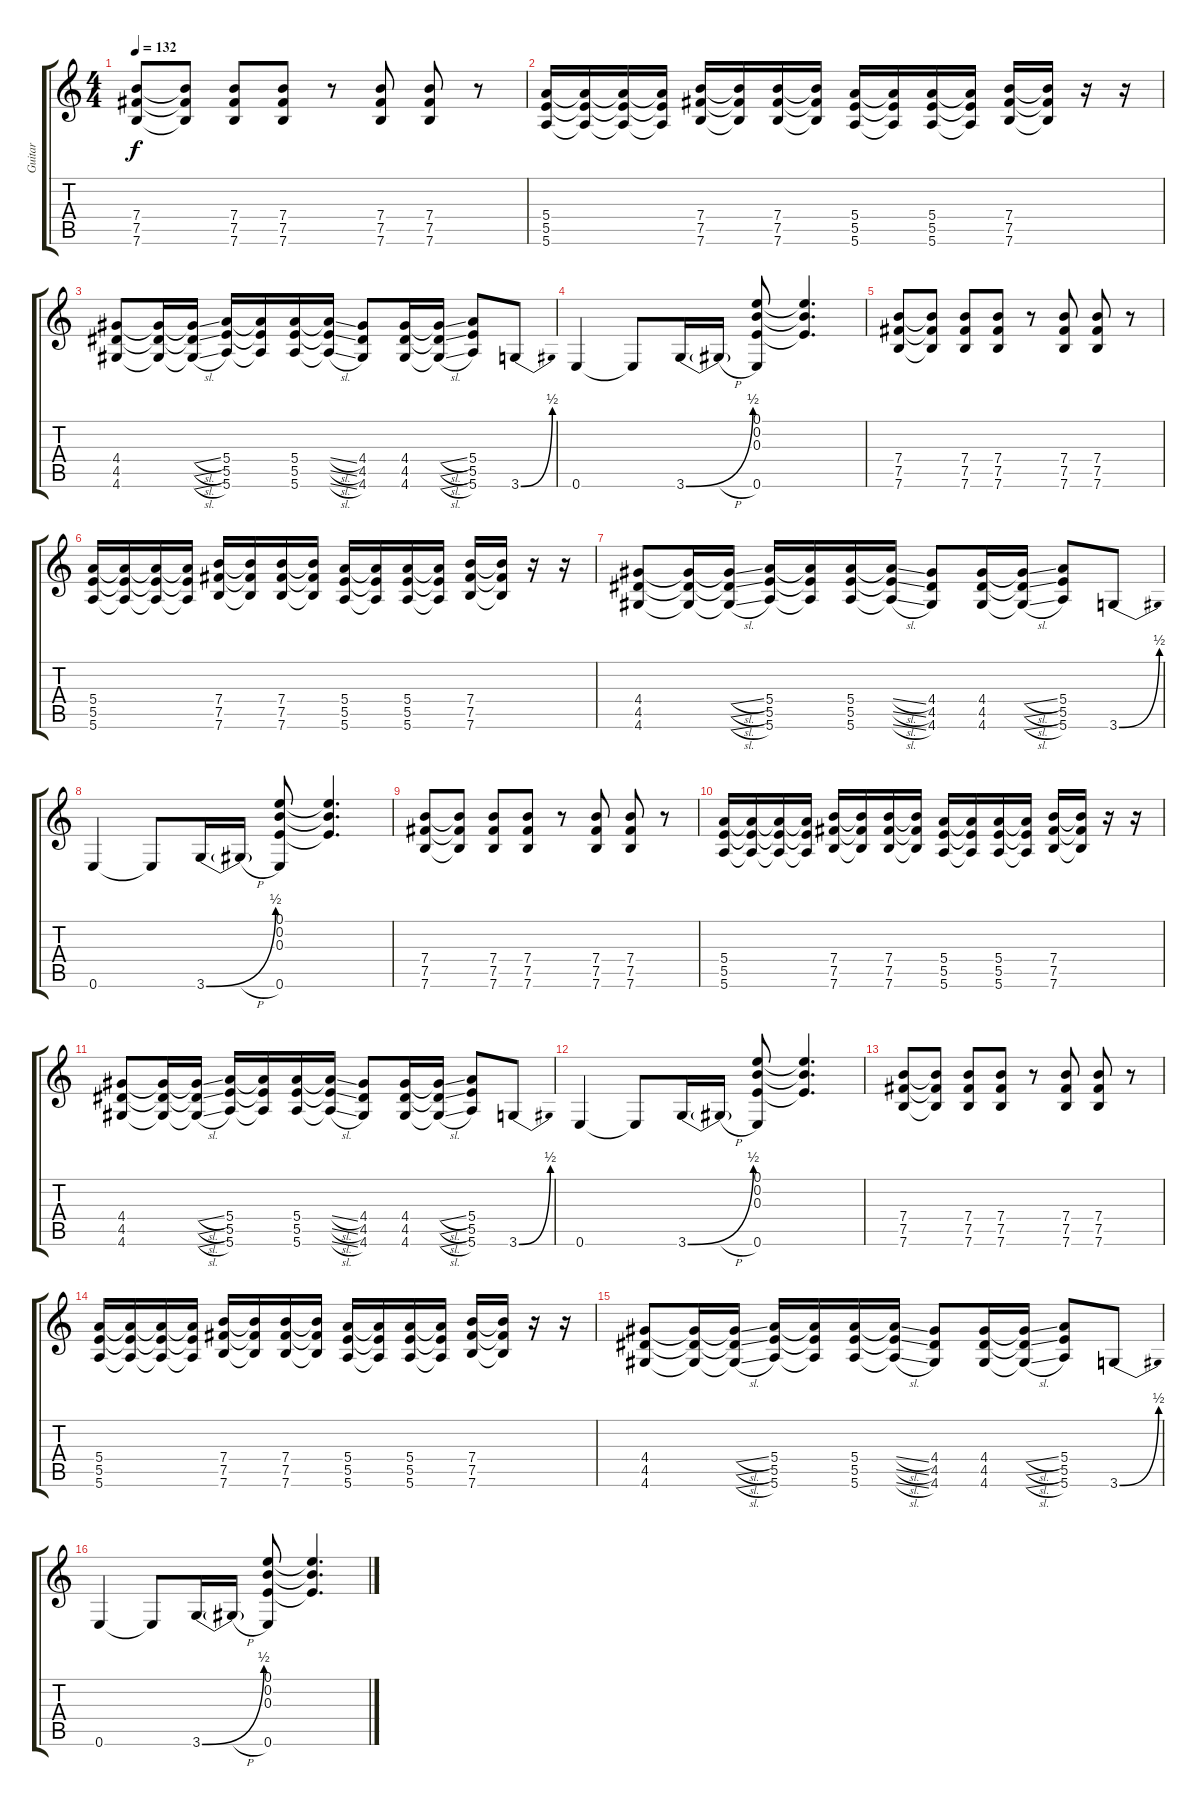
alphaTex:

\track ("Guitar" "Guitar") {instrument distortionguitar}
\staff {score tabs}
\tuning (E4 B3 E3 E3 B2 E2) {hide}
\ts (4 4)
\tempo 132
\clef g2
\ks c
(7.4 7.5 7.6).8{dy f} (7.4{t} 7.5{t} 7.6{t}).8 (7.4 7.5 7.6).8 (7.4 7.5 7.6).8 r.8 (7.4 7.5 7.6).8 (7.4 7.5 7.6).8 r.8 |
(5.4 5.5 5.6).16 (5.4{t} 5.5{t} 5.6{t}).16 (5.4{t} 5.5{t} 5.6{t}).16 (5.4{t} 5.5{t} 5.6{t}).16 (7.4 7.5 7.6).16 (7.4{t} 7.5{t} 7.6{t}).16 (7.4 7.5 7.6).16 (7.4{t} 7.5{t} 7.6{t}).16 (5.4 5.5 5.6).16 (5.4{t} 5.5{t} 5.6{t}).16 (5.4 5.5 5.6).16 (5.4{t} 5.5{t} 5.6{t}).16 (7.4 7.5 7.6).16 (7.4{t} 7.5{t} 7.6{t}).16 r.16 r.16 |
(4.4 4.5 4.6).8 (4.4{t} 4.5{t} 4.6{t}).16 (4.4{sl t} 4.5{sl t} 4.6{sl t}).16 (5.4 5.5 5.6).16 (5.4{t} 5.5{t} 5.6{t}).16 (5.4 5.5 5.6).16 (5.4{sl t} 5.5{sl t} 5.6{sl t}).16 (4.4 4.5 4.6).8 (4.4 4.5 4.6).16 (4.4{sl t} 4.5{sl t} 4.6{sl t}).16 (5.4 5.5 5.6).8 3.6{be (bend 0 0 60 2)}.8 |
0.6.4 0.6{t}.8 3.6{be (bend 0 0 60 2)}.16 3.6{h t}.16 (0.1 0.2 0.3 0.6).8 (0.1{t} 0.2{t} 0.3{t}).4{d} |
(7.4 7.5 7.6).8 (7.4{t} 7.5{t} 7.6{t}).8 (7.4 7.5 7.6).8 (7.4 7.5 7.6).8 r.8 (7.4 7.5 7.6).8 (7.4 7.5 7.6).8 r.8 |
(5.4 5.5 5.6).16 (5.4{t} 5.5{t} 5.6{t}).16 (5.4{t} 5.5{t} 5.6{t}).16 (5.4{t} 5.5{t} 5.6{t}).16 (7.4 7.5 7.6).16 (7.4{t} 7.5{t} 7.6{t}).16 (7.4 7.5 7.6).16 (7.4{t} 7.5{t} 7.6{t}).16 (5.4 5.5 5.6).16 (5.4{t} 5.5{t} 5.6{t}).16 (5.4 5.5 5.6).16 (5.4{t} 5.5{t} 5.6{t}).16 (7.4 7.5 7.6).16 (7.4{t} 7.5{t} 7.6{t}).16 r.16 r.16 |
(4.4 4.5 4.6).8 (4.4{t} 4.5{t} 4.6{t}).16 (4.4{sl t} 4.5{sl t} 4.6{sl t}).16 (5.4 5.5 5.6).16 (5.4{t} 5.5{t} 5.6{t}).16 (5.4 5.5 5.6).16 (5.4{sl t} 5.5{sl t} 5.6{sl t}).16 (4.4 4.5 4.6).8 (4.4 4.5 4.6).16 (4.4{sl t} 4.5{sl t} 4.6{sl t}).16 (5.4 5.5 5.6).8 3.6{be (bend 0 0 60 2)}.8 |
0.6.4 0.6{t}.8 3.6{be (bend 0 0 60 2)}.16 3.6{h t}.16 (0.1 0.2 0.3 0.6).8 (0.1{t} 0.2{t} 0.3{t}).4{d} |
(7.4 7.5 7.6).8 (7.4{t} 7.5{t} 7.6{t}).8 (7.4 7.5 7.6).8 (7.4 7.5 7.6).8 r.8 (7.4 7.5 7.6).8 (7.4 7.5 7.6).8 r.8 |
(5.4 5.5 5.6).16 (5.4{t} 5.5{t} 5.6{t}).16 (5.4{t} 5.5{t} 5.6{t}).16 (5.4{t} 5.5{t} 5.6{t}).16 (7.4 7.5 7.6).16 (7.4{t} 7.5{t} 7.6{t}).16 (7.4 7.5 7.6).16 (7.4{t} 7.5{t} 7.6{t}).16 (5.4 5.5 5.6).16 (5.4{t} 5.5{t} 5.6{t}).16 (5.4 5.5 5.6).16 (5.4{t} 5.5{t} 5.6{t}).16 (7.4 7.5 7.6).16 (7.4{t} 7.5{t} 7.6{t}).16 r.16 r.16 |
(4.4 4.5 4.6).8 (4.4{t} 4.5{t} 4.6{t}).16 (4.4{sl t} 4.5{sl t} 4.6{sl t}).16 (5.4 5.5 5.6).16 (5.4{t} 5.5{t} 5.6{t}).16 (5.4 5.5 5.6).16 (5.4{sl t} 5.5{sl t} 5.6{sl t}).16 (4.4 4.5 4.6).8 (4.4 4.5 4.6).16 (4.4{sl t} 4.5{sl t} 4.6{sl t}).16 (5.4 5.5 5.6).8 3.6{be (bend 0 0 60 2)}.8 |
0.6.4 0.6{t}.8 3.6{be (bend 0 0 60 2)}.16 3.6{h t}.16 (0.1 0.2 0.3 0.6).8 (0.1{t} 0.2{t} 0.3{t}).4{d} |
(7.4 7.5 7.6).8 (7.4{t} 7.5{t} 7.6{t}).8 (7.4 7.5 7.6).8 (7.4 7.5 7.6).8 r.8 (7.4 7.5 7.6).8 (7.4 7.5 7.6).8 r.8 |
(5.4 5.5 5.6).16 (5.4{t} 5.5{t} 5.6{t}).16 (5.4{t} 5.5{t} 5.6{t}).16 (5.4{t} 5.5{t} 5.6{t}).16 (7.4 7.5 7.6).16 (7.4{t} 7.5{t} 7.6{t}).16 (7.4 7.5 7.6).16 (7.4{t} 7.5{t} 7.6{t}).16 (5.4 5.5 5.6).16 (5.4{t} 5.5{t} 5.6{t}).16 (5.4 5.5 5.6).16 (5.4{t} 5.5{t} 5.6{t}).16 (7.4 7.5 7.6).16 (7.4{t} 7.5{t} 7.6{t}).16 r.16 r.16 |
(4.4 4.5 4.6).8 (4.4{t} 4.5{t} 4.6{t}).16 (4.4{sl t} 4.5{sl t} 4.6{sl t}).16 (5.4 5.5 5.6).16 (5.4{t} 5.5{t} 5.6{t}).16 (5.4 5.5 5.6).16 (5.4{sl t} 5.5{sl t} 5.6{sl t}).16 (4.4 4.5 4.6).8 (4.4 4.5 4.6).16 (4.4{sl t} 4.5{sl t} 4.6{sl t}).16 (5.4 5.5 5.6).8 3.6{be (bend 0 0 60 2)}.8 |
0.6.4 0.6{t}.8 3.6{be (bend 0 0 60 2)}.16 3.6{h t}.16 (0.1 0.2 0.3 0.6).8 (0.1{t} 0.2{t} 0.3{t}).4{d}
